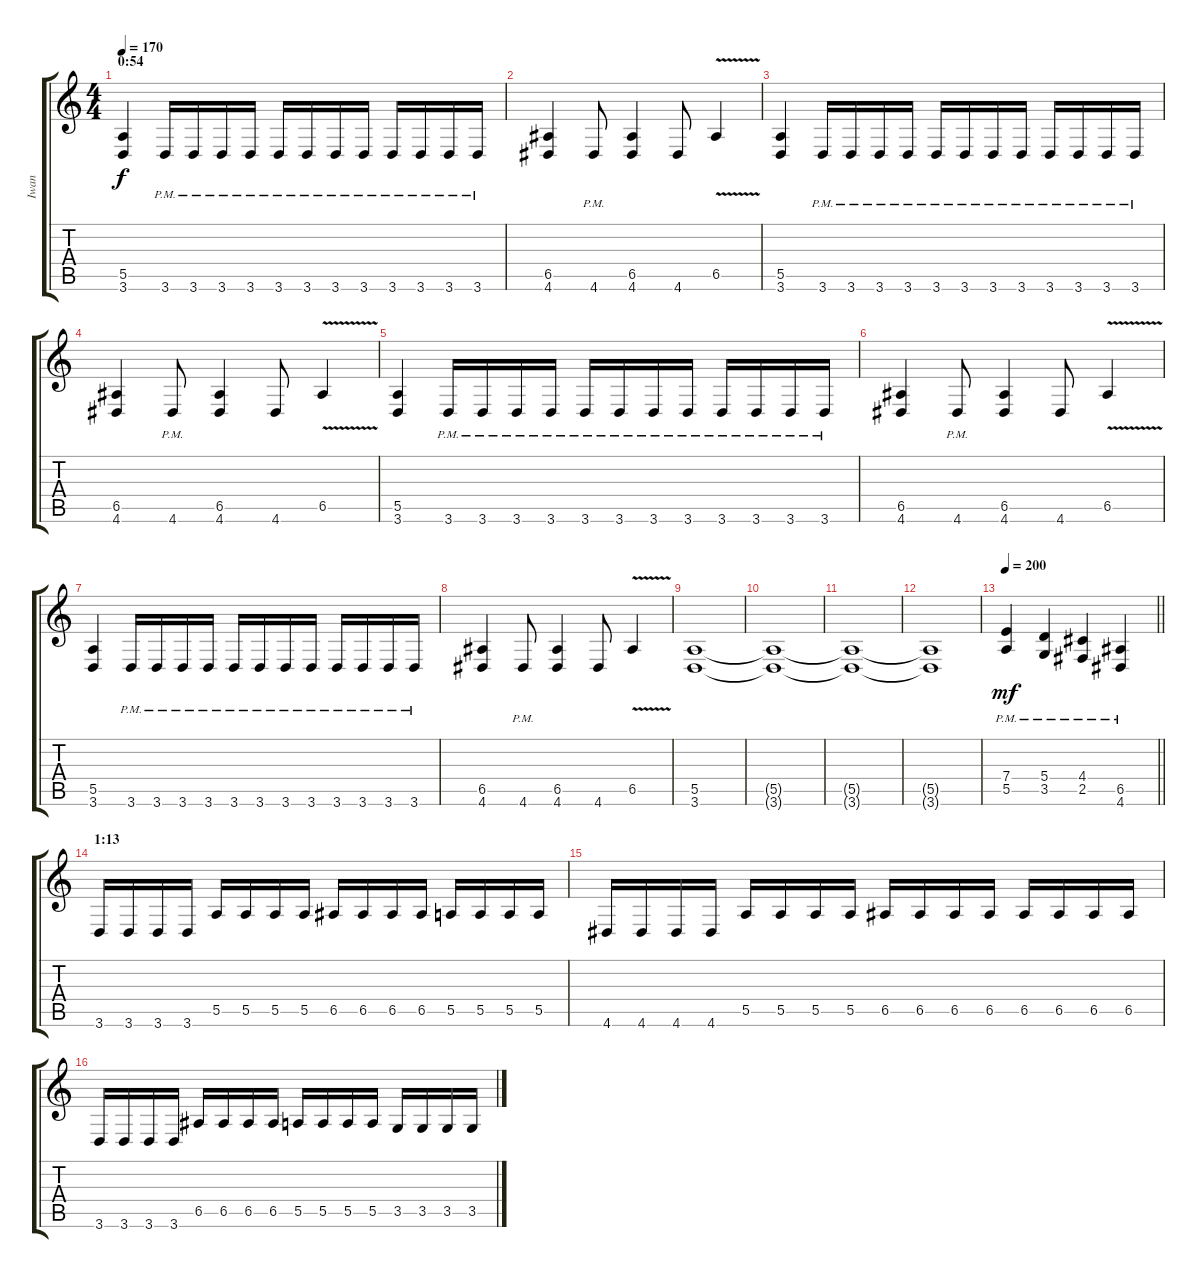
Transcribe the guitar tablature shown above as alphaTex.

\track ("Iwan" "Iwan") {instrument distortionguitar}
\staff {score tabs}
\tuning (B3 Gb3 D3 A2 E2 B1) {hide}
\ts (4 4)
\section ("" "0:54")
\tempo 170
\clef g2
\ks c
(5.5 3.6).4{dy f} 3.6{pm}.16 3.6{pm}.16 3.6{pm}.16 3.6{pm}.16 3.6{pm}.16 3.6{pm}.16 3.6{pm}.16 3.6{pm}.16 3.6{pm}.16 3.6{pm}.16 3.6{pm}.16 3.6{pm}.16 |
(6.5 4.6).4 4.6{pm}.8 (6.5 4.6).4 4.6.8 6.5{v}.4 |
(5.5 3.6).4 3.6{pm}.16 3.6{pm}.16 3.6{pm}.16 3.6{pm}.16 3.6{pm}.16 3.6{pm}.16 3.6{pm}.16 3.6{pm}.16 3.6{pm}.16 3.6{pm}.16 3.6{pm}.16 3.6{pm}.16 |
(6.5 4.6).4 4.6{pm}.8 (6.5 4.6).4 4.6.8 6.5{v}.4 |
(5.5 3.6).4 3.6{pm}.16 3.6{pm}.16 3.6{pm}.16 3.6{pm}.16 3.6{pm}.16 3.6{pm}.16 3.6{pm}.16 3.6{pm}.16 3.6{pm}.16 3.6{pm}.16 3.6{pm}.16 3.6{pm}.16 |
(6.5 4.6).4 4.6{pm}.8 (6.5 4.6).4 4.6.8 6.5{v}.4 |
(5.5 3.6).4 3.6{pm}.16 3.6{pm}.16 3.6{pm}.16 3.6{pm}.16 3.6{pm}.16 3.6{pm}.16 3.6{pm}.16 3.6{pm}.16 3.6{pm}.16 3.6{pm}.16 3.6{pm}.16 3.6{pm}.16 |
(6.5 4.6).4 4.6{pm}.8 (6.5 4.6).4 4.6.8 6.5{v}.4 |
(5.5 3.6).1 |
(5.5{t} 3.6{t}).1 |
(5.5{t} 3.6{t}).1 |
(5.5{t} 3.6{t}).1 |
\tempo 200
\barLineRight lightlight
(7.4{pm} 5.5{pm}).4{dy mf} (5.4{pm} 3.5{pm}).4 (4.4{pm} 2.5{pm}).4 (6.5{pm} 4.6{pm}).4 |
\section ("" "1:13")
3.6.16 3.6.16 3.6.16 3.6.16 5.5.16 5.5.16 5.5.16 5.5.16 6.5.16 6.5.16 6.5.16 6.5.16 5.5.16 5.5.16 5.5.16 5.5.16 |
4.6.16 4.6.16 4.6.16 4.6.16 5.5.16 5.5.16 5.5.16 5.5.16 6.5.16 6.5.16 6.5.16 6.5.16 6.5.16 6.5.16 6.5.16 6.5.16 |
3.6.16 3.6.16 3.6.16 3.6.16 6.5.16 6.5.16 6.5.16 6.5.16 5.5.16 5.5.16 5.5.16 5.5.16 3.5.16 3.5.16 3.5.16 3.5.16
